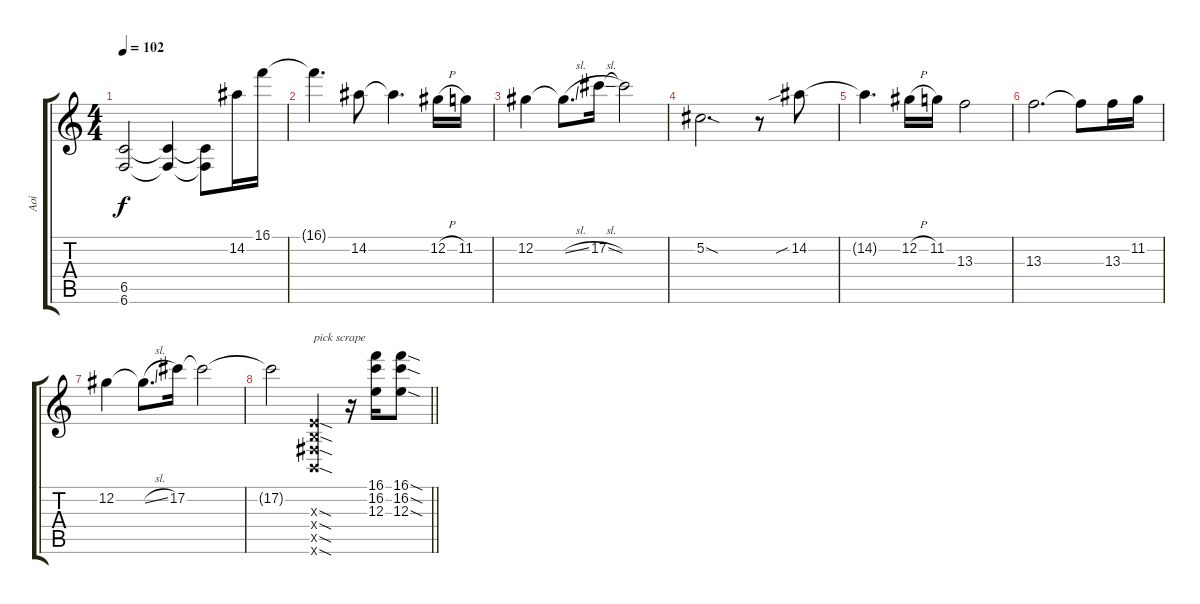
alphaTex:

\track ("Aoi" "Aoi") {instrument distortionguitar}
\staff {score tabs}
\tuning (Db4 Ab3 E3 B2 Gb2 B1) {hide}
\ts (4 4)
\tempo 102
\clef g2
\ks c
(6.5 6.6).2{dy f} (6.5{t} 6.6{t}).4 (6.5{t} 6.6{t}).8 14.2.16{instrument overdrivenguitar} 16.1.16 |
16.1{t}.4{d} 14.2.8 14.2{t}.4{d} 12.2{h}.16 11.2.16 |
12.2.4 12.2{sl t}.8{d} 17.2{sl}.16 17.2{t}.2 |
5.2{sod}.2{d} r.8 14.2{sib}.8 |
14.2{t}.4{d} 12.2{h}.16 11.2.16 13.3.2 |
13.3.2{d} 13.3{t}.8 13.3.16 11.2.16 |
12.2.4 12.2{sl t}.8{d} 17.2.16 17.2{t}.2 |
\barLineRight lightlight
17.2{t}.2 (0.3{sod x} 0.4{sod x} 0.5{sod x} 0.6{sod x}).4{txt "pick scrape"} r.16 (16.1 16.2 12.3).16{instrument distortionguitar} (16.1{sod} 16.2{sod} 12.3{sod}).8
